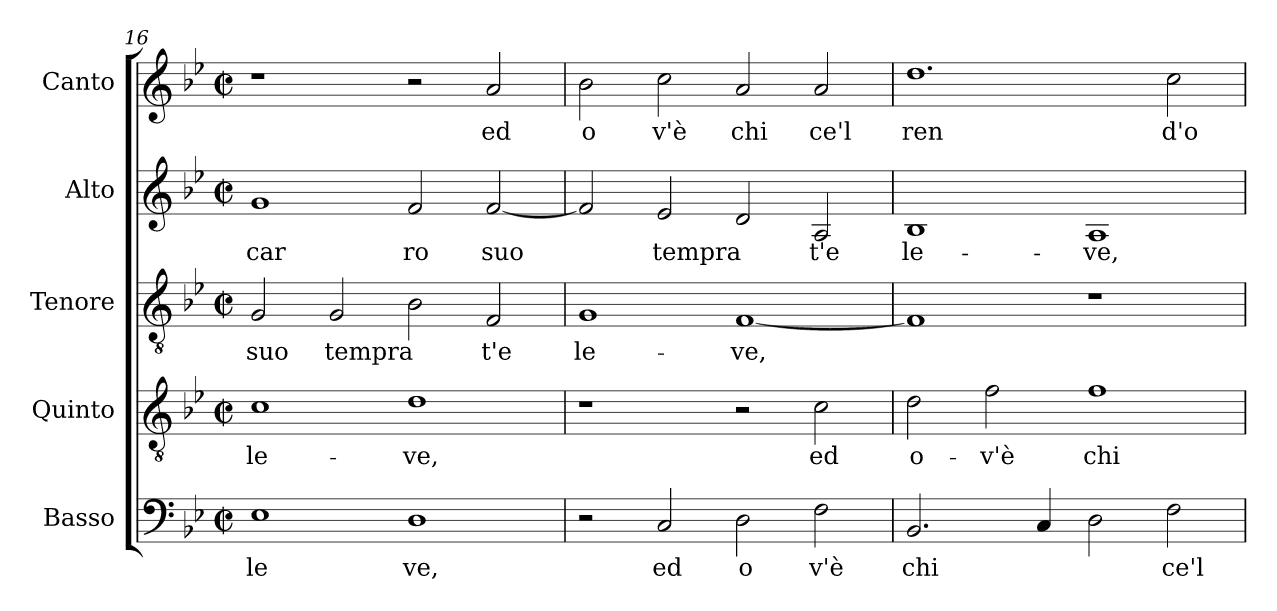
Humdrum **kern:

**kern	**text	**kern	**text	**kern	**text	**kern	**text	**kern	**text
*part5	*part5	*part4	*part4	*part3	*part3	*part2	*part2	*part1	*part1
*staff5	*staff5	*staff4	*staff4	*staff3	*staff3	*staff2	*staff2	*staff1	*staff1
*I"Basso	*	*I"Quinto	*	*I"Tenore	*	*I"Alto	*	*I"Canto	*
*clefF4	*	*clefGv2	*	*clefGv2	*	*clefG2	*	*clefG2	*
*k[b-e-]	*	*k[b-e-]	*	*k[b-e-]	*	*k[b-e-]	*	*k[b-e-]	*
*B-:	*	*B-:	*	*B-:	*	*B-:	*	*B-:	*
*M2/2	*	*M2/2	*	*M2/2	*	*M2/2	*	*M2/2	*
*met(c|)	*	*met(c|)	*	*met(c|)	*	*met(c|)	*	*met(c|)	*
=16	=16	=16	=16	=16	=16	=16	=16	=16	=16
!	!LO:LY:b	!	!LO:LY:b:cj	!	!LO:LY:b:cj	!	!LO:LY:b:cj	!	!
1E-	le	1c	le-	2G/	suo	1g	car	1r	.
!	!	!	!	!	!LO:LY:b:cj	!	!	!	!
.	.	.	.	2G/	tempra-	.	.	.	.
!	!LO:LY:b	!	!LO:LY:b:cj	!	!LO:LY:b:cj	!	!LO:LY:b:cj	!	!
1D	ve,	1d	-ve,	2B-\	--	2f/	ro	2r	.
!	!	!	!	!	!LO:LY:b:cj	!	!LO:LY:b:cj	!	!LO:LY:b
.	.	.	.	2F/	-t'e	[<2f/	suo	2a/	ed
=17	=17	=17	=17	=17	=17	=17	=17	=17	=17
!	!	!	!	!	!LO:LY:b:cj	!	!LO:LY:b:cj	!	!LO:LY:b
2r	.	1r	.	1G	le-	2f/]	.	2b-\	o
!	!LO:LY:b	!	!	!	!	!	!LO:LY:b:cj	!	!LO:LY:b
2C/	ed	.	.	.	.	2e-/	tempra	2cc\	v'è
!	!LO:LY:b	!	!	!	!LO:LY:b:cj	!	!LO:LY:b:cj	!	!LO:LY:b
2D\	o	2r	.	[>1F	-ve,	2d/	.	2a/	chi
!	!LO:LY:b	!	!LO:LY:b:cj	!	!	!	!LO:LY:b:cj	!	!LO:LY:b
2F\	v'è	2c\	ed	.	.	2A/	t'e	2a/	ce'l
!!LO:PB:g=z
=18	=18	=18	=18	=18	=18	=18	=18	=18	=18
!	!LO:LY:b	!	!LO:LY:b:cj	!	!LO:LY:b:cj	!	!LO:LY:b:cj	!	!LO:LY:b
2.BB-/	chi	2d\	o-	1F]	.	1B-	le-	1.dd	ren
!	!	!	!LO:LY:b:cj	!	!	!	!	!	!
.	.	2f\	-v'è	.	.	.	.	.	.
!	!LO:LY:b	!	!	!	!	!	!	!	!
4C/	.	.	.	.	.	.	.	.	.
!	!LO:LY:b	!	!LO:LY:b:cj	!	!	!	!LO:LY:b:cj	!	!
2D\	.	1f	chi	1r	.	1A	-ve,	.	.
!	!LO:LY:b	!	!	!	!	!	!	!	!LO:LY:b
2F\	ce'l	.	.	.	.	.	.	2cc\	d'o
=	=	=	=	=	=	=	=	=	=
*-	*-	*-	*-	*-	*-	*-	*-	*-	*-
